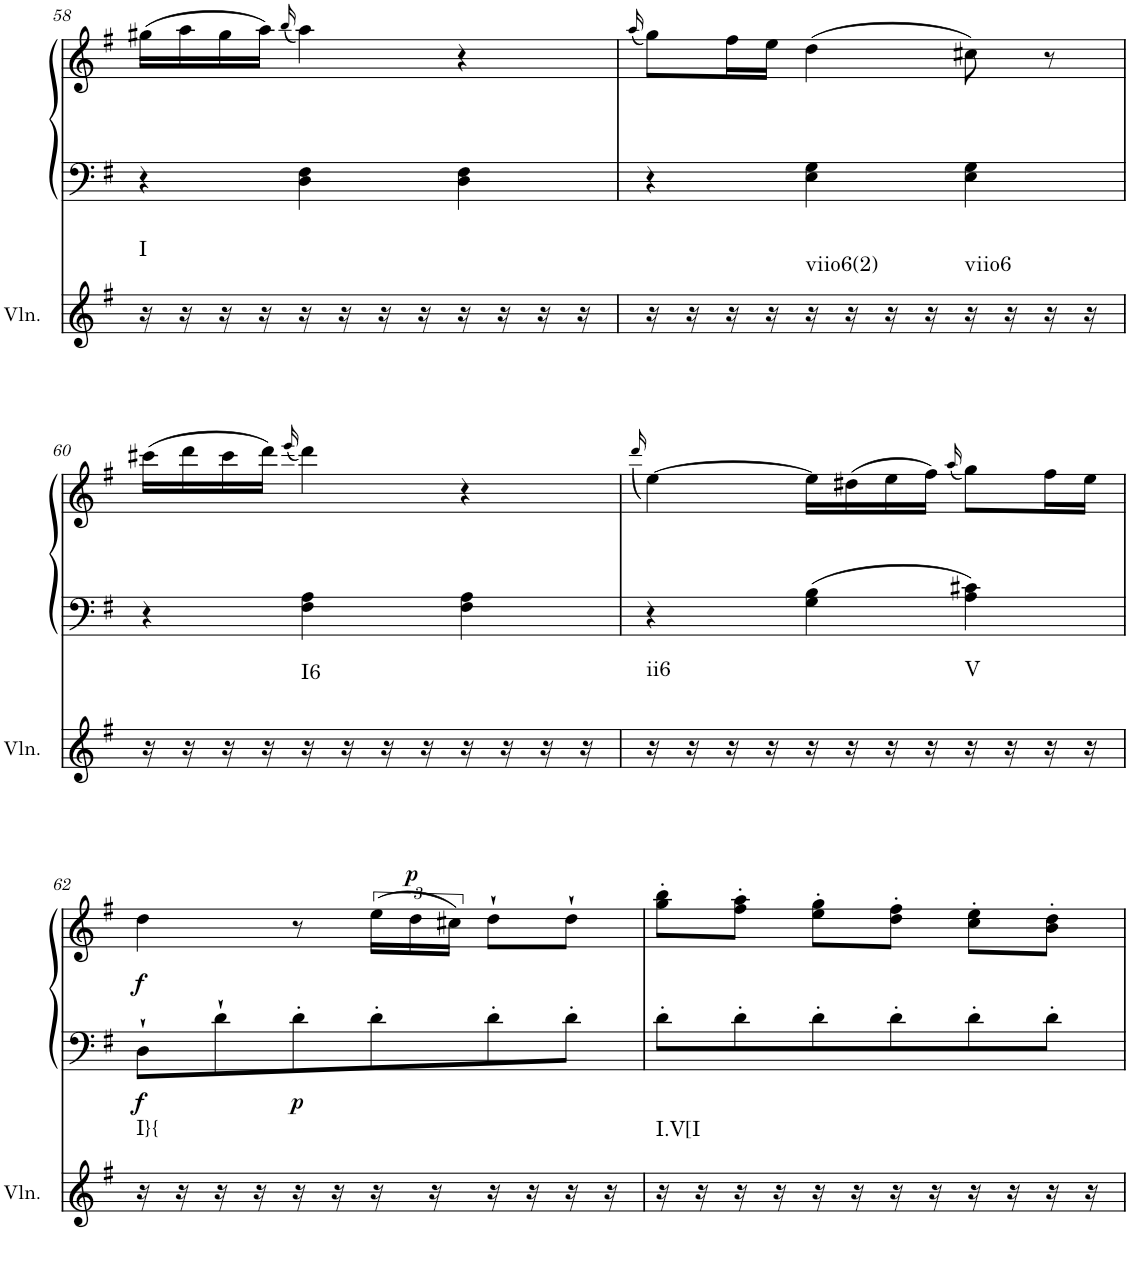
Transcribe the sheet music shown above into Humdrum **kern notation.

**kern	**harte	**kern	**kern	**dynam
*part2	*part2	*part1	*part1	*part1
*staff3	*	*staff2	*staff1	*staff1/2
*I"Violin	*	*I"Klavier linke Hand	*	*
*I'Vln.	*	*	*	*
!!LO:PB:g=z
*clefG2	*	*clefF4	*clefG2	*
*k[f#]	*	*k[f#]	*k[f#]	*
*M3/4	*	*M3/4	*M3/4	*
=58	=58	=58	=58	=58
!	!LO:H:kt=I	!	!	!
16r	N	4r	(16gg#X\LL	.
16r	.	.	16aa\	.
16r	.	.	16gg#\	.
16r	.	.	16aa\JJ)	.
.	.	.	(16qbb/	.
16r	.	4D\ 4F#\	4aa\)	.
16r	.	.	.	.
16r	.	.	.	.
16r	.	.	.	.
16r	.	4D\ 4F#\	4r	.
16r	.	.	.	.
16r	.	.	.	.
16r	.	.	.	.
=59	=59	=59	=59	=59
.	.	.	(16qaa/	.
16r	.	4r	8gg\L)	.
16r	.	.	.	.
16r	.	.	16ff#\L	.
16r	.	.	16ee\JJ	.
!	!LO:H:kt=viio6(2)	!	!	!
16r	N	4E\ 4G\	(4dd\	.
16r	.	.	.	.
16r	.	.	.	.
16r	.	.	.	.
!	!LO:H:kt=viio6	!	!	!
16r	N	4E\ 4G\	8cc#X\)	.
16r	.	.	.	.
16r	.	.	8r	.
16r	.	.	.	.
!!LO:LB:g=z
=60	=60	=60	=60	=60
16r	.	4r	(16ccc#X\LL	.
16r	.	.	16ddd\	.
16r	.	.	16ccc#\	.
16r	.	.	16ddd\JJ)	.
.	.	.	(16qeee/	.
!	!LO:H:kt=I6	!	!	!
16r	N	4F#\ 4A\	4ddd\)	.
16r	.	.	.	.
16r	.	.	.	.
16r	.	.	.	.
16r	.	4F#\ 4A\	4r	.
16r	.	.	.	.
16r	.	.	.	.
16r	.	.	.	.
=61	=61	=61	=61	=61
.	.	.	(16qddd/	.
!	!LO:H:kt=ii6	!	!	!
16r	N	4r	[4ee\)	.
16r	.	.	.	.
16r	.	.	.	.
16r	.	.	.	.
16r	.	4G\ 4B\	16ee\LL]	.
16r	.	.	(16dd#X\	.
16r	.	.	16ee\	.
16r	.	.	16ff#\JJ)	.
.	.	.	(16qaa/	.
!	!LO:H:kt=V	!	!	!
16r	N	4A\ 4c#X\	8gg\L)	.
16r	.	.	.	.
16r	.	.	16ff#\L	.
16r	.	.	16ee\JJ	.
!!LO:LB:g=z
=62	=62	=62	=62	=62
!	!	!	!	!LO:DY:b=2
!	!LO:H:kt=I}{	!	!	!LO:DY:n=1:b
16r	N	8D`\L	4dd\	f f
16r	.	.	.	.
16r	.	8d`\	.	.
16r	.	.	.	.
!	!	!	!	!LO:DY:n=2:b=2
16r	.	8d'\	8r	p
16r	.	.	.	.
16r	.	8d'\	(24ee\LL	.
!	!	!	!	!LO:DY:n=3:a
.	.	.	24dd\	p
16r	.	.	.	.
.	.	.	24cc#X\JJ)	.
16r	.	8d'\	8dd`\L	.
16r	.	.	.	.
16r	.	8d'\J	8dd`\J	.
16r	.	.	.	.
=63	=63	=63	=63	=63
!	!LO:H:kt=I.V[I	!	!	!
16r	N	8d'\L	8gg\' 8bb\'L	.
16r	.	.	.	.
16r	.	8d'\	8ff#\' 8aa\'J	.
16r	.	.	.	.
16r	.	8d'\	8ee\' 8gg\'L	.
16r	.	.	.	.
16r	.	8d'\	8dd\' 8ff#\'J	.
16r	.	.	.	.
16r	.	8d'\	8cc\' 8ee\'L	.
16r	.	.	.	.
16r	.	8d'\J	8b\' 8dd\'J	.
16r	.	.	.	.
=	=	=	=	=
*-	*-	*-	*-	*-
